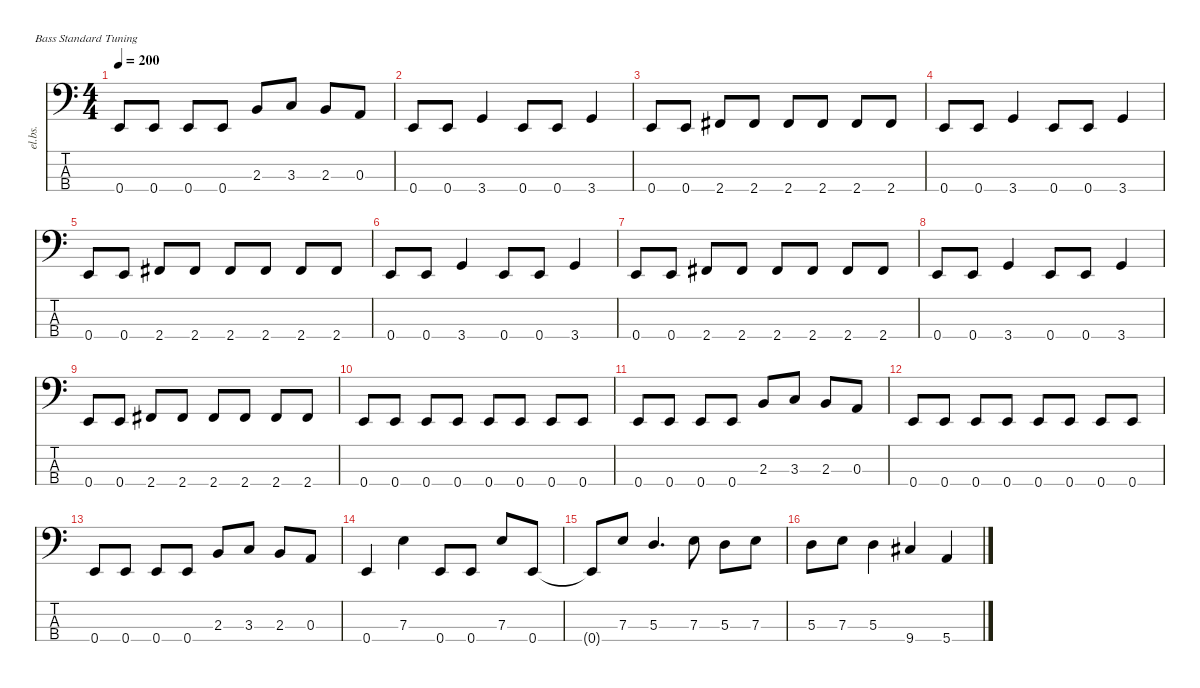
\defaultSystemsLayout 4
\hideDynamics
\bracketExtendMode nobrackets
\otherSystemsTrackNameOrientation horizontal
\track ("Cliff Burton (Bass)" "el.bs.") {instrument electricbasspick}
\staff {score tabs}
\tuning (G2 D2 A1 E1)
\ts (4 4)
\tempo 200
\clef f4
\ks c
0.4.8{dy f beam Up} 0.4.8{beam Up} 0.4.8{beam Up} 0.4.8{beam Up} 2.3.8{beam Up} 3.3.8{beam Up} 2.3.8{beam Up} 0.3.8{beam Up} |
0.4.8{beam Up} 0.4.8{beam Up} 3.4.4{beam Up} 0.4.8{beam Up} 0.4.8{beam Up} 3.4.4{beam Up} |
0.4.8{beam Up} 0.4.8{beam Up} 2.4{acc #}.8{beam Up} 2.4{acc #}.8{beam Up} 2.4{acc #}.8{beam Up} 2.4{acc #}.8{beam Up} 2.4{acc #}.8{beam Up} 2.4{acc #}.8{beam Up} |
0.4.8{beam Up} 0.4.8{beam Up} 3.4.4{beam Up} 0.4.8{beam Up} 0.4.8{beam Up} 3.4.4{beam Up} |
0.4.8{beam Up} 0.4.8{beam Up} 2.4{acc #}.8{beam Up} 2.4{acc #}.8{beam Up} 2.4{acc #}.8{beam Up} 2.4{acc #}.8{beam Up} 2.4{acc #}.8{beam Up} 2.4{acc #}.8{beam Up} |
0.4.8{beam Up} 0.4.8{beam Up} 3.4.4{beam Up} 0.4.8{beam Up} 0.4.8{beam Up} 3.4.4{beam Up} |
0.4.8{beam Up} 0.4.8{beam Up} 2.4{acc #}.8{beam Up} 2.4{acc #}.8{beam Up} 2.4{acc #}.8{beam Up} 2.4{acc #}.8{beam Up} 2.4{acc #}.8{beam Up} 2.4{acc #}.8{beam Up} |
0.4.8{beam Up} 0.4.8{beam Up} 3.4.4{beam Up} 0.4.8{beam Up} 0.4.8{beam Up} 3.4.4{beam Up} |
0.4.8{beam Up} 0.4.8{beam Up} 2.4{acc #}.8{beam Up} 2.4{acc #}.8{beam Up} 2.4{acc #}.8{beam Up} 2.4{acc #}.8{beam Up} 2.4{acc #}.8{beam Up} 2.4{acc #}.8{beam Up} |
0.4.8{beam Up} 0.4.8{beam Up} 0.4.8{beam Up} 0.4.8{beam Up} 0.4.8{beam Up} 0.4.8{beam Up} 0.4.8{beam Up} 0.4.8{beam Up} |
0.4.8{beam Up} 0.4.8{beam Up} 0.4.8{beam Up} 0.4.8{beam Up} 2.3.8{beam Up} 3.3.8{beam Up} 2.3.8{beam Up} 0.3.8{beam Up} |
0.4.8{beam Up} 0.4.8{beam Up} 0.4.8{beam Up} 0.4.8{beam Up} 0.4.8{beam Up} 0.4.8{beam Up} 0.4.8{beam Up} 0.4.8{beam Up} |
0.4.8{beam Up} 0.4.8{beam Up} 0.4.8{beam Up} 0.4.8{beam Up} 2.3.8{beam Up} 3.3.8{beam Up} 2.3.8{beam Up} 0.3.8{beam Up} |
0.4.4{beam Up} 7.3.4{beam Down} 0.4.8{beam Up} 0.4.8{beam Up} 7.3.8{beam Up} 0.4.8{beam Up} |
0.4{t}.8{beam Up} 7.3.8{beam Up} 5.3.4{d beam Up} 7.3.8{beam Down} 5.3.8{beam Down} 7.3.8{beam Down} |
5.3.8{beam Down} 7.3.8{beam Down} 5.3.4{beam Down} 9.4{acc #}.4{beam Up} 5.4.4{beam Up}
